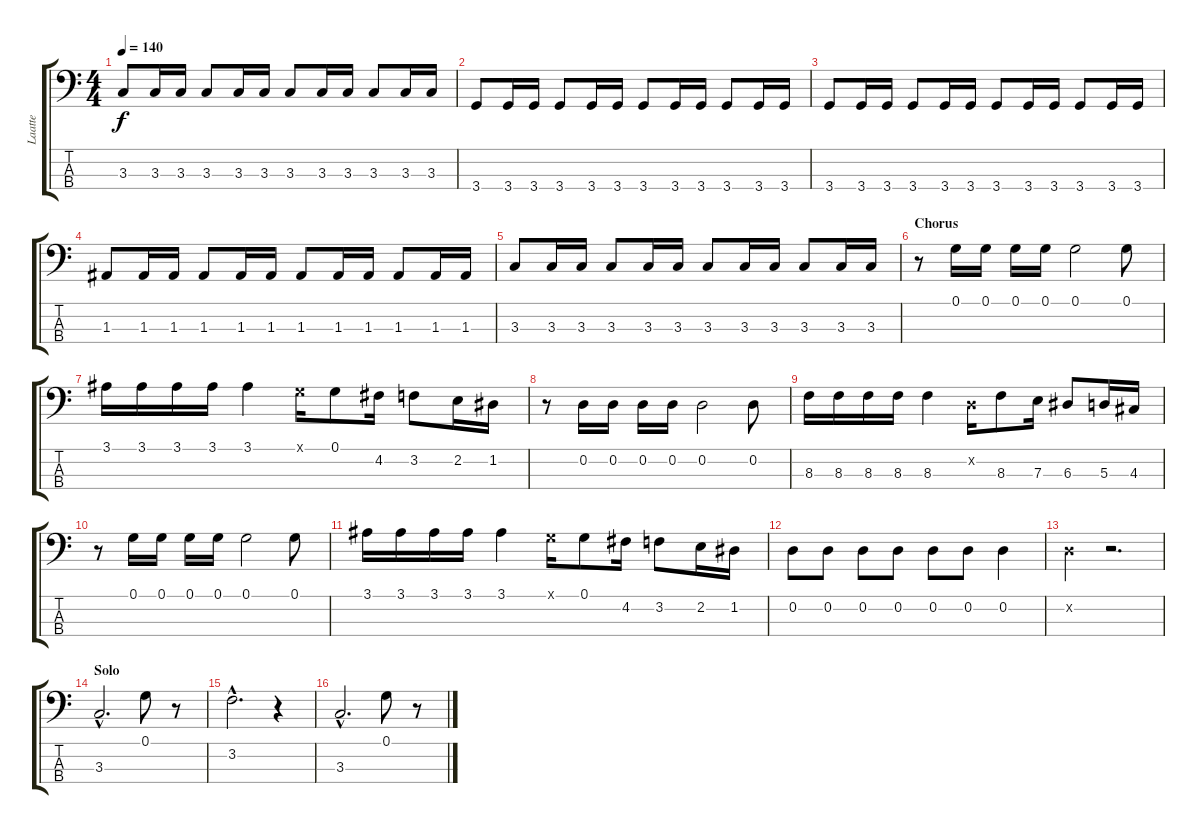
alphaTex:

\track ("Laatte" "Laatte") {instrument electricbassfinger}
\staff {score tabs}
\tuning (G2 D2 A1 E1) {hide}
\ts (4 4)
\tempo 140
\clef f4
\ks c
3.3.8{dy f} 3.3.16 3.3.16 3.3.8 3.3.16 3.3.16 3.3.8 3.3.16 3.3.16 3.3.8 3.3.16 3.3.16 |
3.4.8 3.4.16 3.4.16 3.4.8 3.4.16 3.4.16 3.4.8 3.4.16 3.4.16 3.4.8 3.4.16 3.4.16 |
3.4.8 3.4.16 3.4.16 3.4.8 3.4.16 3.4.16 3.4.8 3.4.16 3.4.16 3.4.8 3.4.16 3.4.16 |
1.3.8 1.3.16 1.3.16 1.3.8 1.3.16 1.3.16 1.3.8 1.3.16 1.3.16 1.3.8 1.3.16 1.3.16 |
3.3.8 3.3.16 3.3.16 3.3.8 3.3.16 3.3.16 3.3.8 3.3.16 3.3.16 3.3.8 3.3.16 3.3.16 |
\section ("" "Chorus")
r.8 0.1.16 0.1.16 0.1.16 0.1.16 0.1.2 0.1.8 |
3.1.16 3.1.16 3.1.16 3.1.16 3.1.4 0.1{x}.16 0.1.8 4.2.16 3.2.8 2.2.16 1.2.16 |
r.8 0.2.16 0.2.16 0.2.16 0.2.16 0.2.2 0.2.8 |
8.3.16 8.3.16 8.3.16 8.3.16 8.3.4 0.2{x}.16 8.3.8 7.3.16 6.3.8 5.3.16 4.3.16 |
r.8 0.1.16 0.1.16 0.1.16 0.1.16 0.1.2 0.1.8 |
3.1.16 3.1.16 3.1.16 3.1.16 3.1.4 0.1{x}.16 0.1.8 4.2.16 3.2.8 2.2.16 1.2.16 |
0.2.8 0.2.8 0.2.8 0.2.8 0.2.8 0.2.8 0.2.4 |
0.2{x}.4 r.2{d} |
\section ("" "Solo")
3.3{hac}.2{d} 0.1.8 r.8 |
3.2{hac}.2{d} r.4 |
3.3{hac}.2{d} 0.1.8 r.8
